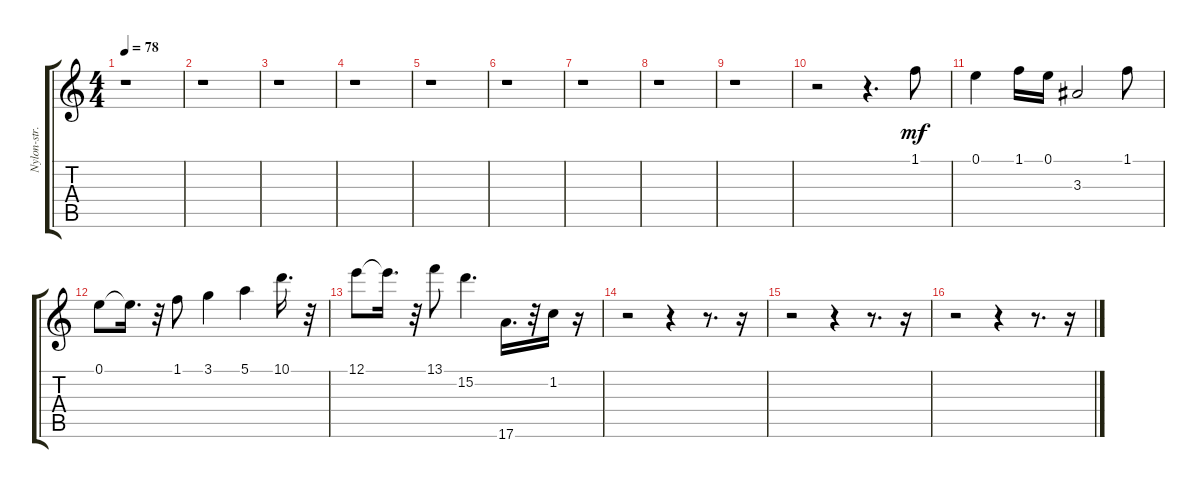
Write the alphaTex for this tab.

\track ("Nylon-str.Gt        " "Nylon-str.") {instrument acousticguitarnylon}
\staff {score tabs}
\tuning (E4 B3 G3 D3 A2 E2) {hide}
\ts (4 4)
\tempo 78
\clef g2
\ks c
r.1{dy mf} |
r.1 |
r.1 |
r.1 |
r.1 |
r.1 |
r.1 |
r.1 |
r.1 |
r.2 r.4{d} 1.1.8 |
0.1.4 1.1.16 0.1.16 3.3.2 1.1.8 |
0.1.8 0.1{t}.16{d} r.32 1.1.8 3.1.4 5.1.4 10.1.16{d} r.32 |
12.1.8 12.1{t}.16{d} r.32 13.1.8 15.2.4{d} 17.6.16{d} r.32 1.2.16 r.16 |
r.2 r.4 r.8{d} r.16 |
r.2 r.4 r.8{d} r.16 |
r.2 r.4 r.8{d} r.16
